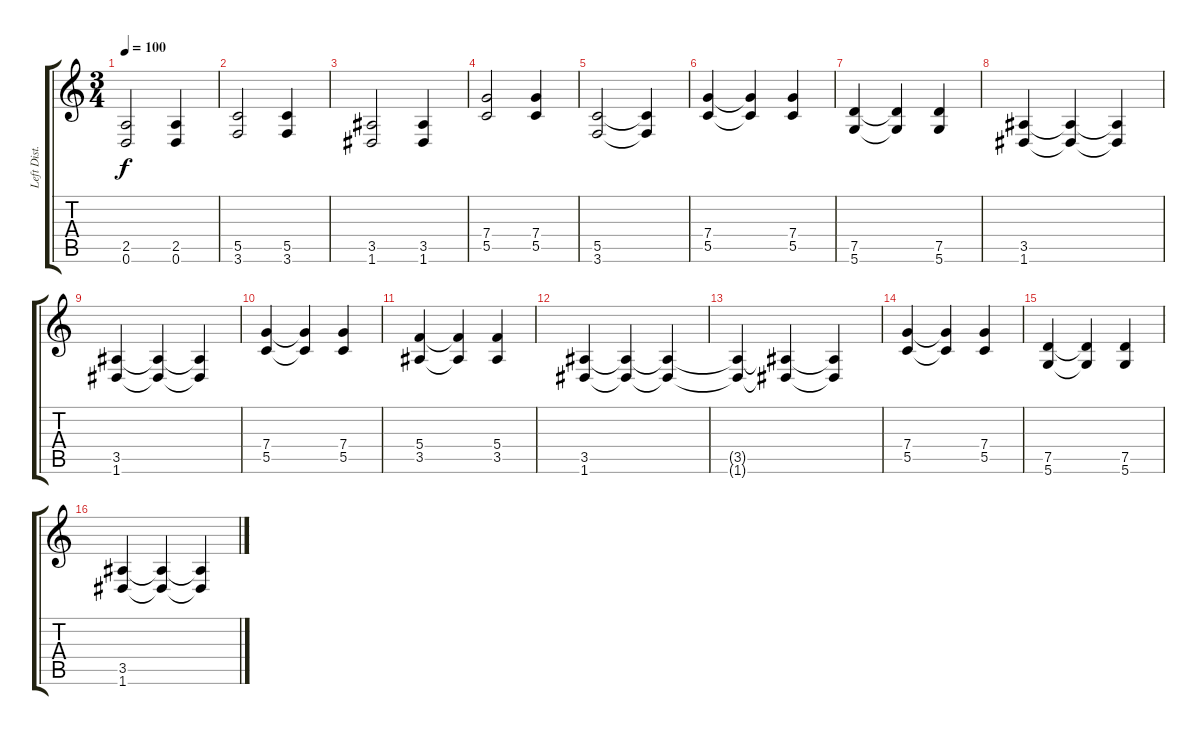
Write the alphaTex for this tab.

\track ("Left Dist. Guitar" "Left Dist.") {instrument distortionguitar}
\staff {score tabs}
\tuning (D4 A3 F3 C3 G2 D2) {hide}
\ts (3 4)
\tempo 100
\clef g2
\ks c
(2.5 0.6).2{dy f} (2.5 0.6).4 |
(5.5 3.6).2 (5.5 3.6).4 |
(3.5 1.6).2 (3.5 1.6).4 |
(7.4 5.5).2 (7.4 5.5).4 |
(5.5 3.6).2 (5.5{t} 3.6{t}).4 |
(7.4 5.5).4 (7.4{t} 5.5{t}).4 (7.4 5.5).4 |
(7.5 5.6).4 (7.5{t} 5.6{t}).4 (7.5 5.6).4 |
(3.5 1.6).4 (3.5{t} 1.6{t}).4 (3.5{t} 1.6{t}).4 |
(3.5 1.6).4 (3.5{t} 1.6{t}).4 (3.5{t} 1.6{t}).4 |
(7.4 5.5).4 (7.4{t} 5.5{t}).4 (7.4 5.5).4 |
(5.4 3.5).4 (5.4{t} 3.5{t}).4 (5.4 3.5).4 |
(3.5 1.6).4 (3.5{t} 1.6{t}).4 (3.5{t} 1.6{t}).4 |
(3.5{t} 1.6{t}).4 (3.5{t} 1.6{t}).4 (3.5{t} 1.6{t}).4 |
(7.4 5.5).4 (7.4{t} 5.5{t}).4 (7.4 5.5).4 |
(7.5 5.6).4 (7.5{t} 5.6{t}).4 (7.5 5.6).4 |
(3.5 1.6).4 (3.5{t} 1.6{t}).4 (3.5{t} 1.6{t}).4
